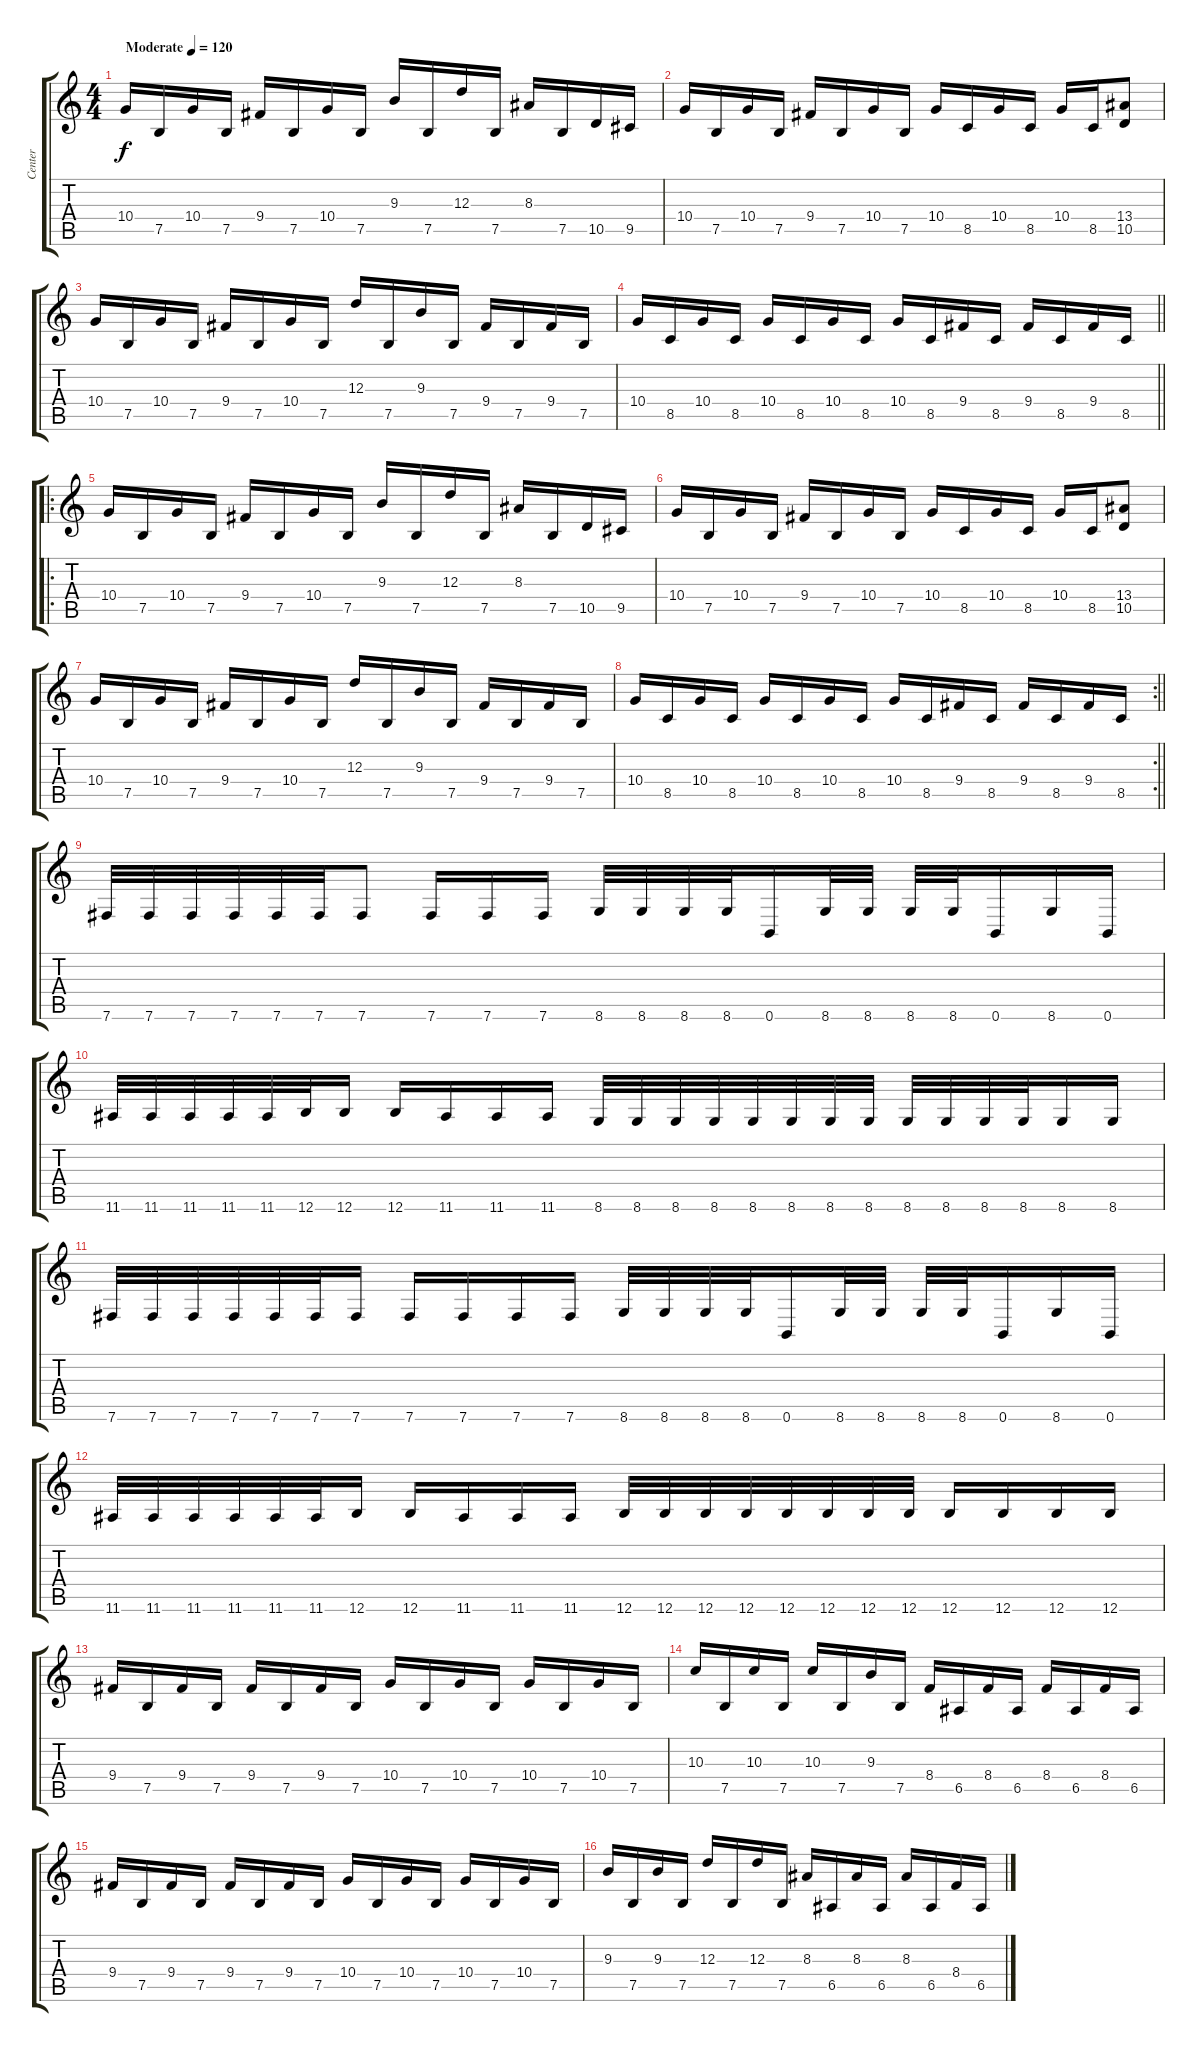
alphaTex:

\track ("Center" "Center") {instrument distortionguitar}
\staff {score tabs}
\tuning (B3 Gb3 D3 A2 E2 B1) {hide}
\ts (4 4)
\tempo (120 "Moderate")
\clef g2
\ks c
10.4.16{dy f instrument distortionguitar} 7.5.16 10.4.16 7.5.16 9.4.16 7.5.16 10.4.16 7.5.16 9.3.16 7.5.16 12.3.16 7.5.16 8.3.16 7.5.16 10.5.16 9.5.16 |
10.4.16 7.5.16 10.4.16 7.5.16 9.4.16 7.5.16 10.4.16 7.5.16 10.4.16 8.5.16 10.4.16 8.5.16 10.4.16 8.5.16 (13.4 10.5).8 |
10.4.16 7.5.16 10.4.16 7.5.16 9.4.16 7.5.16 10.4.16 7.5.16 12.3.16 7.5.16 9.3.16 7.5.16 9.4.16 7.5.16 9.4.16 7.5.16 |
\barLineRight lightlight
10.4.16 8.5.16 10.4.16 8.5.16 10.4.16 8.5.16 10.4.16 8.5.16 10.4.16 8.5.16 9.4.16 8.5.16 9.4.16 8.5.16 9.4.16 8.5.16 |
\ro
10.4.16 7.5.16 10.4.16 7.5.16 9.4.16 7.5.16 10.4.16 7.5.16 9.3.16 7.5.16 12.3.16 7.5.16 8.3.16 7.5.16 10.5.16 9.5.16 |
10.4.16 7.5.16 10.4.16 7.5.16 9.4.16 7.5.16 10.4.16 7.5.16 10.4.16 8.5.16 10.4.16 8.5.16 10.4.16 8.5.16 (13.4 10.5).8 |
10.4.16 7.5.16 10.4.16 7.5.16 9.4.16 7.5.16 10.4.16 7.5.16 12.3.16 7.5.16 9.3.16 7.5.16 9.4.16 7.5.16 9.4.16 7.5.16 |
\rc 2
\barLineRight lightlight
10.4.16 8.5.16 10.4.16 8.5.16 10.4.16 8.5.16 10.4.16 8.5.16 10.4.16 8.5.16 9.4.16 8.5.16 9.4.16 8.5.16 9.4.16 8.5.16 |
7.6.32 7.6.32 7.6.32 7.6.32 7.6.32 7.6.32 7.6.8 7.6.16 7.6.16 7.6.16 8.6.32 8.6.32 8.6.32 8.6.32 0.6.16 8.6.32 8.6.32 8.6.32 8.6.32 0.6.16 8.6.16 0.6.16 |
11.6.32 11.6.32 11.6.32 11.6.32 11.6.32 12.6.32 12.6.16 12.6.16 11.6.16 11.6.16 11.6.16 8.6.32 8.6.32 8.6.32 8.6.32 8.6.32 8.6.32 8.6.32 8.6.32 8.6.32 8.6.32 8.6.32 8.6.32 8.6.16 8.6.16 |
7.6.32 7.6.32 7.6.32 7.6.32 7.6.32 7.6.32 7.6.16 7.6.16 7.6.16 7.6.16 7.6.16 8.6.32 8.6.32 8.6.32 8.6.32 0.6.16 8.6.32 8.6.32 8.6.32 8.6.32 0.6.16 8.6.16 0.6.16 |
11.6.32 11.6.32 11.6.32 11.6.32 11.6.32 11.6.32 12.6.16 12.6.16 11.6.16 11.6.16 11.6.16 12.6.32 12.6.32 12.6.32 12.6.32 12.6.32 12.6.32 12.6.32 12.6.32 12.6.16 12.6.16 12.6.16 12.6.16 |
9.4.16 7.5.16 9.4.16 7.5.16 9.4.16 7.5.16 9.4.16 7.5.16 10.4.16 7.5.16 10.4.16 7.5.16 10.4.16 7.5.16 10.4.16 7.5.16 |
10.3.16 7.5.16 10.3.16 7.5.16 10.3.16 7.5.16 9.3.16 7.5.16 8.4.16 6.5.16 8.4.16 6.5.16 8.4.16 6.5.16 8.4.16 6.5.16 |
9.4.16 7.5.16 9.4.16 7.5.16 9.4.16 7.5.16 9.4.16 7.5.16 10.4.16 7.5.16 10.4.16 7.5.16 10.4.16 7.5.16 10.4.16 7.5.16 |
9.3.16 7.5.16 9.3.16 7.5.16 12.3.16 7.5.16 12.3.16 7.5.16 8.3.16 6.5.16 8.3.16 6.5.16 8.3.16 6.5.16 8.4.16 6.5.16
